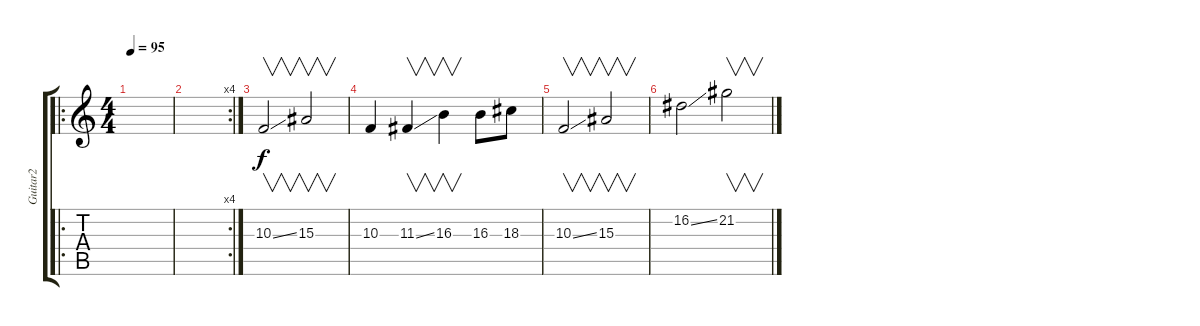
\track ("Guitar2" "Guitar2") {instrument synthstrings1}
\staff {score tabs}
\tuning (E4 B3 G3 D3 A2 E2) {hide}
\ro
\ts (4 4)
\tempo 95
\clef g2
\ks c
|
\rc 4
|
10.3{ss}.2{v} 15.3.2{v} |
10.3.4 11.3{ss}.4{v} 16.3.4{v} 16.3.8 18.3.8 |
10.3{ss}.2{v} 15.3.2{v} |
16.2{ss}.2 21.2.2{v}
